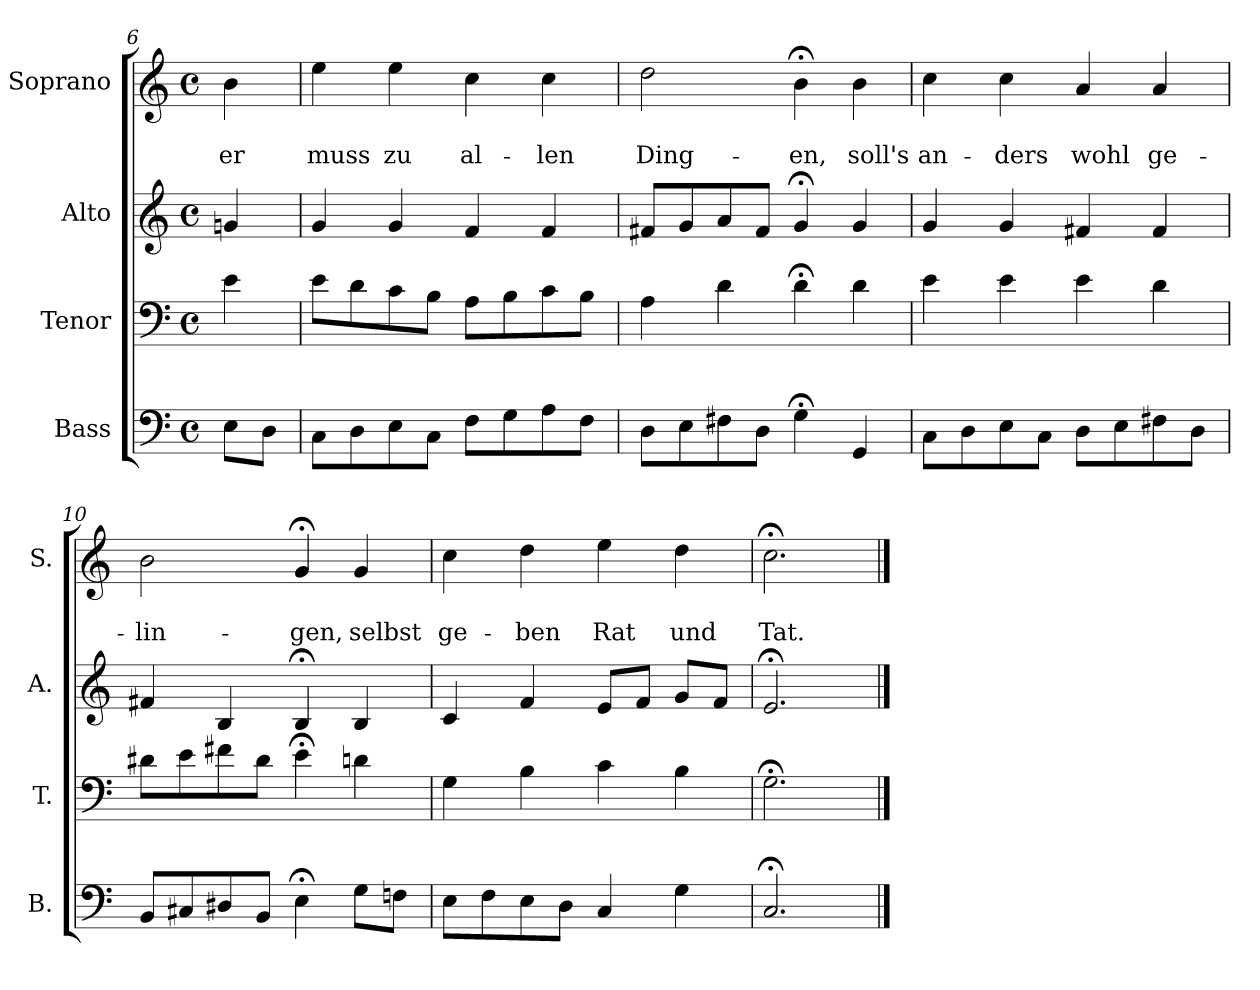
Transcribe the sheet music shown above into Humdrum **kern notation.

**kern	**kern	**kern	**kern	**text	**text
*part4	*part3	*part2	*part1	*part1	*part1
*staff4	*staff3	*staff2	*staff1	*staff1	*staff1
*I"Bass	*I"Tenor	*I"Alto	*I"Soprano	*	*
*I'B.	*I'T.	*I'A.	*I'S.	*	*
!!LO:LB:g=z
*clefF4	*clefF4	*clefG2	*clefG2	*	*
*k[]	*k[]	*k[]	*k[]	*	*
*	*	*	*C:	*	*
*M4/4	*M4/4	*M4/4	*M4/4	*	*
*met(c)	*met(c)	*met(c)	*met(c)	*	*
=6a	=6a	=6a	=6a	=6a	=6a
8E\L	4e\	4gn/	4b\	.	er
8D\J	.	.	.	.	.
=7	=7	=7	=7	=7	=7
8C\L	8e\L	4g/	4ee\	.	muss
8D\	8d\	.	.	.	.
8E\	8c\	4g/	4ee\	.	zu
8C\J	8B\J	.	.	.	.
8F\L	8A\L	4f/	4cc\	.	al-
8G\	8B\	.	.	.	.
8A\	8c\	4f/	4cc\	.	-len
8F\J	8B\J	.	.	.	.
=8	=8	=8	=8	=8	=8
8D\L	4A\	8f#X/L	2dd\	.	Ding-
8E\	.	8g/	.	.	.
8F#X\	4d\	8a/	.	.	.
8D\J	.	8f#/J	.	.	.
4G;<\	4d;<\	4g;</	4b;<\	.	-en,
4GG/	4d\	4g/	4b\	.	soll's
=9	=9	=9	=9	=9	=9
8C\L	4e\	4g/	4cc\	.	an-
8D\	.	.	.	.	.
8E\	4e\	4g/	4cc\	.	-ders
8C\J	.	.	.	.	.
8D\L	4e\	4f#X/	4a/	.	wohl
8E\	.	.	.	.	.
8F#X\	4d\	4f#/	4a/	.	ge-
8D\J	.	.	.	.	.
=10	=10	=10	=10	=10	=10
8BB/L	8d#X\L	4f#X/	2b\	.	-lin-
8C#X/	8e\	.	.	.	.
8D#X/	8f#X\	4B/	.	.	.
8BB/J	8d#\J	.	.	.	.
4E;<\	4e;<\	4B;</	4g;</	.	-gen,
8G\L	4dn\	4B/	4g/	.	selbst
8Fn\J	.	.	.	.	.
=11	=11	=11	=11	=11	=11
8E\L	4G\	4c/	4cc\	.	ge-
8F\	.	.	.	.	.
8E\	4B\	4f/	4dd\	.	-ben
8D\J	.	.	.	.	.
4C/	4c\	8e/L	4ee\	.	Rat
.	.	8f/J	.	.	.
4G\	4B\	8g/L	4dd\	.	und
.	.	8f/J	.	.	.
=12	=12	=12	=12	=12	=12
2.C;</	2.G;<\	2.e;</	2.cc;<\	.	Tat.
==	==	==	==	==	==
*-	*-	*-	*-	*-	*-
